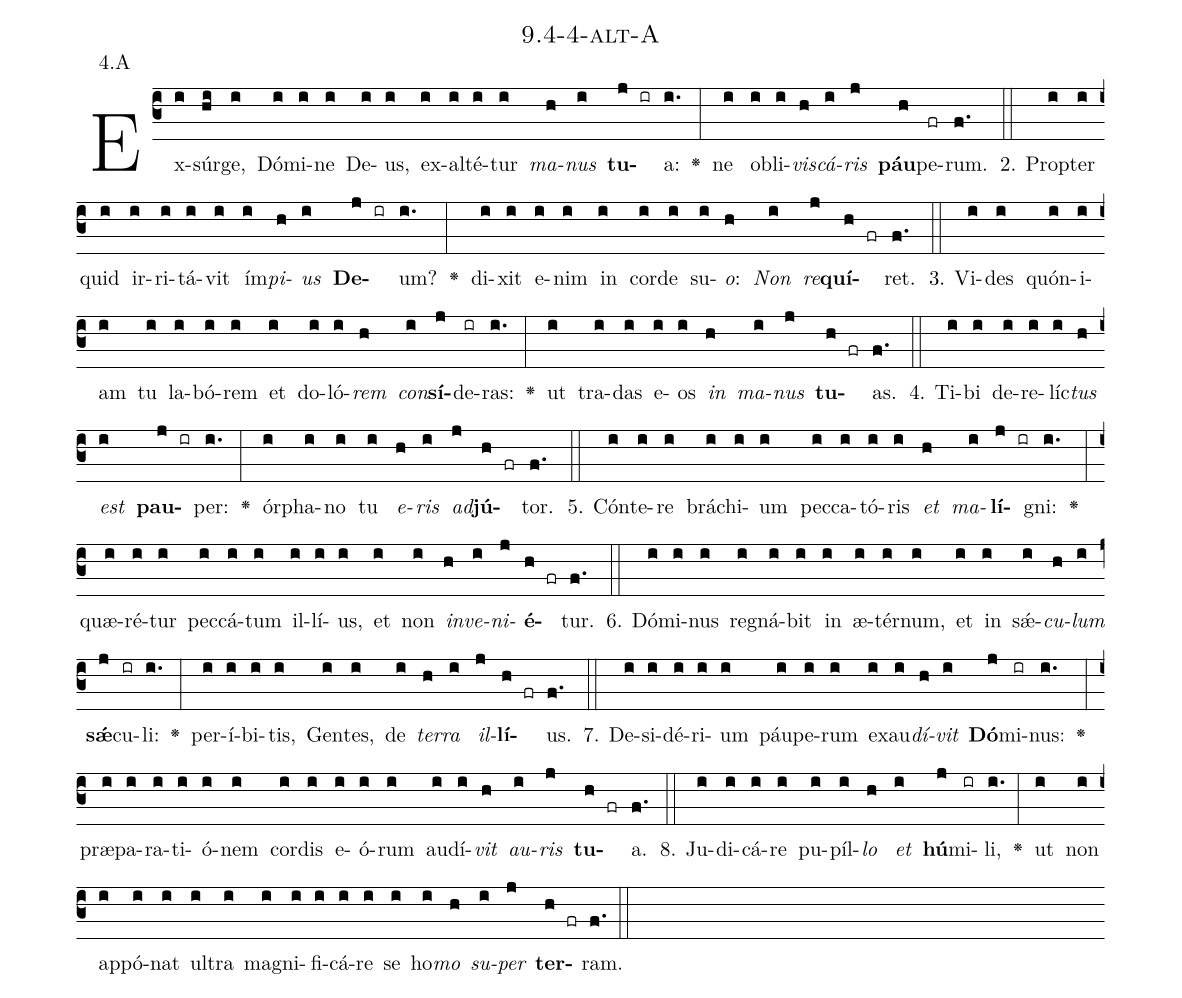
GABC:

name: 9.4-4-alt-A;
annotation: 4.A;
%%
(c3)Ex(i)súr(hi)ge,(i) Dó(i)mi(i)ne(i) De(i)us,(i) ex(i)al(i)té(i)tur(i) <i>ma</i>(h)<i>nus</i>(i) <b>tu</b>(j ir)a:(i.) <v>\greheightstar</v>(:) ne(i) ob(i)li(i)<i>vis</i>(h)<i>cá</i>(i)<i>ris</i>(j) <b>páu</b>(h)pe(fr)rum.(f.) (::)
2. Prop(i)ter(i) quid(i) ir(i)ri(i)tá(i)vit(i) ím(i)<i>pi</i>(h)<i>us</i>(i) <b>De</b>(j ir)um?(i.) <v>\greheightstar</v>(:) di(i)xit(i) e(i)nim(i) in(i) cor(i)de(i) su(i)<i>o</i>:(h) <i>Non</i>(i) <i>re</i>(j)<b>quí</b>(h fr)ret.(f.) (::)
3. Vi(i)des(i) quón(i)i(i)am(i) tu(i) la(i)bó(i)rem(i) et(i) do(i)ló(i)<i>rem</i>(h) <i>con</i>(i)<b>sí</b>(j)de(ir)ras:(i.) <v>\greheightstar</v>(:) ut(i) tra(i)das(i) e(i)os(i) <i>in</i>(h) <i>ma</i>(i)<i>nus</i>(j) <b>tu</b>(h fr)as.(f.) (::)
4. Ti(i)bi(i) de(i)re(i)líc(i)<i>tus</i>(h) <i>est</i>(i) <b>pau</b>(j ir)per:(i.) <v>\greheightstar</v>(:) ór(i)pha(i)no(i) tu(i) <i>e</i>(h)<i>ris</i>(i) <i>ad</i>(j)<b>jú</b>(h fr)tor.(f.) (::)
5. Cón(i)te(i)re(i) brá(i)chi(i)um(i) pec(i)ca(i)tó(i)ris(i) <i>et</i>(h) <i>ma</i>(i)<b>lí</b>(j ir)gni:(i.) <v>\greheightstar</v>(:) quæ(i)ré(i)tur(i) pec(i)cá(i)tum(i) il(i)lí(i)us,(i) et(i) non(i) <i>in</i>(h)<i>ve</i>(i)<i>ni</i>(j)<b>é</b>(h fr)tur.(f.) (::)
6. Dó(i)mi(i)nus(i) re(i)gná(i)bit(i) in(i) æ(i)tér(i)num,(i) et(i) in(i) sǽ(i)<i>cu</i>(h)<i>lum</i>(i) <b>sǽ</b>(j)cu(ir)li:(i.) <v>\greheightstar</v>(:) per(i)í(i)bi(i)tis,(i) Gen(i)tes,(i) de(i) <i>ter</i>(h)<i>ra</i>(i) <i>il</i>(j)<b>lí</b>(h fr)us.(f.) (::)
7. De(i)si(i)dé(i)ri(i)um(i) páu(i)pe(i)rum(i) ex(i)au(i)<i>dí</i>(h)<i>vit</i>(i) <b>Dó</b>(j)mi(ir)nus:(i.) <v>\greheightstar</v>(:) præ(i)pa(i)ra(i)ti(i)ó(i)nem(i) cor(i)dis(i) e(i)ó(i)rum(i) au(i)dí(i)<i>vit</i>(h) <i>au</i>(i)<i>ris</i>(j) <b>tu</b>(h fr)a.(f.) (::)
8. Ju(i)di(i)cá(i)re(i) pu(i)píl(i)<i>lo</i>(h) <i>et</i>(i) <b>hú</b>(j)mi(ir)li,(i.) <v>\greheightstar</v>(:) ut(i) non(i) ap(i)pó(i)nat(i) ul(i)tra(i) ma(i)gni(i)fi(i)cá(i)re(i) se(i) ho(i)<i>mo</i>(h) <i>su</i>(i)<i>per</i>(j) <b>ter</b>(h fr)ram.(f.) (::)
